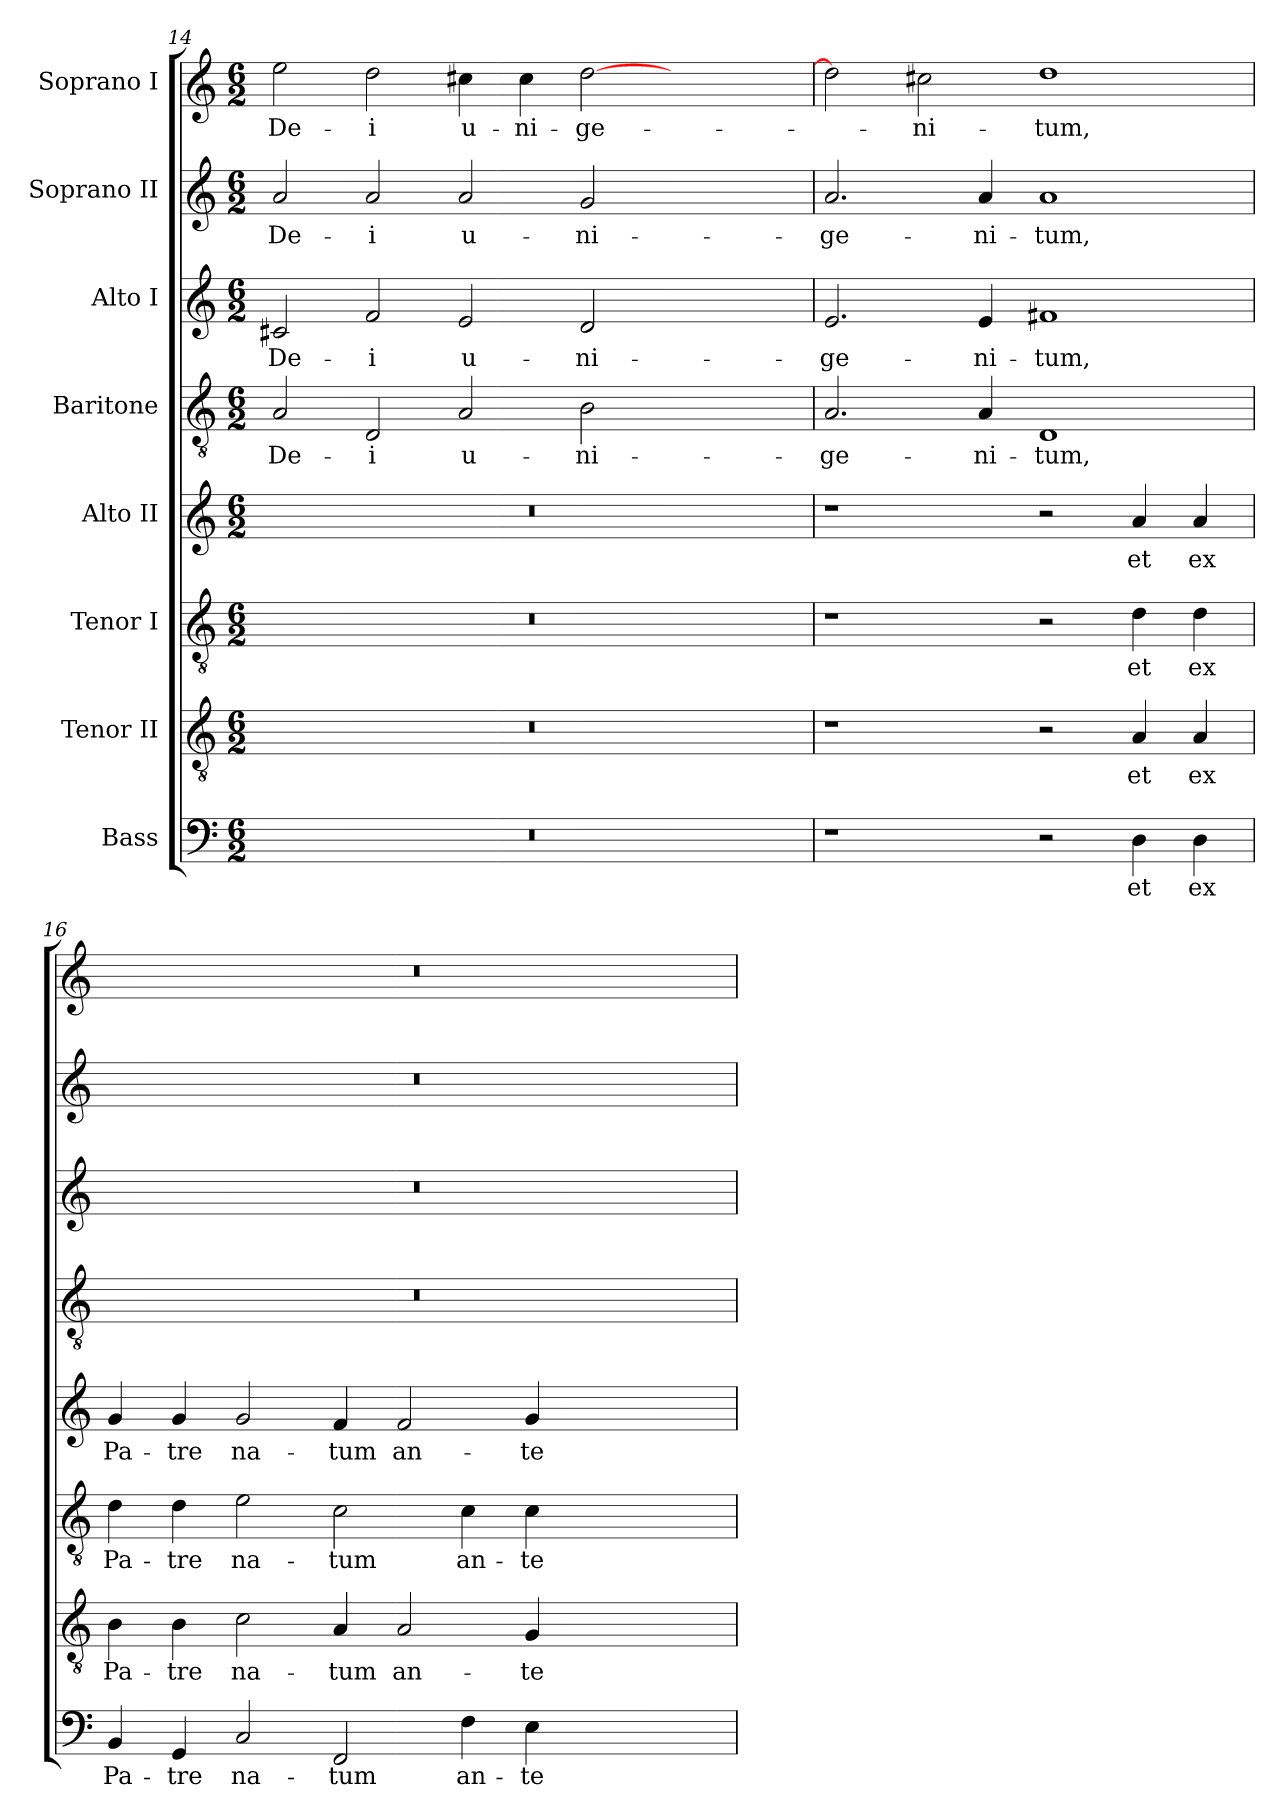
**kern	**text	**kern	**text	**kern	**text	**kern	**text	**kern	**text	**kern	**text	**kern	**text	**kern	**text
*part8	*part8	*part7	*part7	*part6	*part6	*part5	*part5	*part4	*part4	*part3	*part3	*part2	*part2	*part1	*part1
*staff8	*staff8	*staff7	*staff7	*staff6	*staff6	*staff5	*staff5	*staff4	*staff4	*staff3	*staff3	*staff2	*staff2	*staff1	*staff1
*I"Bass	*	*I"Tenor II	*	*I"Tenor I	*	*I"Alto II	*	*I"Baritone	*	*I"Alto I	*	*I"Soprano II	*	*I"Soprano I	*
*clefF4	*	*clefGv2	*	*clefGv2	*	*clefG2	*	*clefGv2	*	*clefG2	*	*clefG2	*	*clefG2	*
*ITrd7c12	*	*ITrd7c12	*	*ITrd7c12	*	*	*	*ITrd7c12	*	*	*	*	*	*	*
*k[]	*	*k[]	*	*k[]	*	*k[]	*	*k[]	*	*k[]	*	*k[]	*	*k[]	*
*C:	*	*C:	*	*C:	*	*C:	*	*C:	*	*C:	*	*C:	*	*C:	*
*M6/2	*	*M6/2	*	*M6/2	*	*M6/2	*	*M6/2	*	*M6/2	*	*M6/2	*	*M6/2	*
=14	=14	=14	=14	=14	=14	=14	=14	=14	=14	=14	=14	=14	=14	=14	=14
!LO:N:vis=1	!	!LO:N:vis=1	!	!LO:N:vis=1	!	!LO:N:vis=1	!	!	!	!	!	!	!	!	!
!	!	!	!	!	!	!	!	!	!LO:LY:b:color=#000000	!	!	!	!	!	!
!	!	!	!	!	!	!	!	!	!	!	!LO:LY:b:color=#000000	!	!	!	!
!	!	!	!	!	!	!	!	!	!	!	!	!	!LO:LY:b:color=#000000	!	!
!	!	!	!	!	!	!	!	!	!	!	!	!	!	!	!LO:LY:b:color=#000000
0.r	.	0.r	.	0.r	.	0.r	.	2AAi/	De-	2c#Xi/	De-	2ai/	De-	2eei\	De-
!	!	!	!	!	!	!	!	!	!LO:LY:b:color=#000000	!	!	!	!	!	!
!	!	!	!	!	!	!	!	!	!	!	!LO:LY:b:color=#000000	!	!	!	!
!	!	!	!	!	!	!	!	!	!	!	!	!	!LO:LY:b:color=#000000	!	!
!	!	!	!	!	!	!	!	!	!	!	!	!	!	!	!LO:LY:b:color=#000000
.	.	.	.	.	.	.	.	2DDi/	-i	2fi/	-i	2ai/	-i	2ddi\	-i
!	!	!	!	!	!	!	!	!	!LO:LY:b:color=#000000	!	!	!	!	!	!
!	!	!	!	!	!	!	!	!	!	!	!LO:LY:b:color=#000000	!	!	!	!
!	!	!	!	!	!	!	!	!	!	!	!	!	!LO:LY:b:color=#000000	!	!
!	!	!	!	!	!	!	!	!	!	!	!	!	!	!	!LO:LY:b:color=#000000
.	.	.	.	.	.	.	.	2AAi/	u-	2ei/	u-	2ai/	u-	4cc#Xi\	u-
!	!	!	!	!	!	!	!	!	!	!	!	!	!	!	!LO:LY:b:color=#000000
.	.	.	.	.	.	.	.	.	.	.	.	.	.	4cc#i\	-ni-
!	!	!	!	!	!	!	!	!	!LO:LY:b:color=#000000	!	!	!	!	!	!
!	!	!	!	!	!	!	!	!	!	!	!LO:LY:b:color=#000000	!	!	!	!
!	!	!	!	!	!	!	!	!	!	!	!	!	!LO:LY:b:color=#000000	!	!
!	!	!	!	!	!	!	!	!	!	!	!	!	!	!	!LO:LY:b:color=#000000
.	.	.	.	.	.	.	.	2BBi\	-ni-	2di/	-ni-	2gi/	-ni-	[>2ddi\	-ge-
.	.	.	.	.	.	.	.	1ryy	.	1ryy	.	1ryy	.	1ryy	.
=15	=15	=15	=15	=15	=15	=15	=15	=15	=15	=15	=15	=15	=15	=15	=15
!	!	!	!	!	!	!	!	!	!LO:LY:b:color=#000000	!	!	!	!	!	!
!	!	!	!	!	!	!	!	!	!	!	!LO:LY:b:color=#000000	!	!	!	!
!	!	!	!	!	!	!	!	!	!	!	!	!	!LO:LY:b:color=#000000	!	!
1r	.	1r	.	1r	.	1r	.	2.AAi/	-ge-	2.ei/	-ge-	2.ai/	-ge-	2ddi\]	.
!	!	!	!	!	!	!	!	!	!	!	!	!	!	!	!LO:LY:b:color=#000000
.	.	.	.	.	.	.	.	.	.	.	.	.	.	2cc#Xi\	-ni-
!	!	!	!	!	!	!	!	!	!LO:LY:b:color=#000000	!	!	!	!	!	!
!	!	!	!	!	!	!	!	!	!	!	!LO:LY:b:color=#000000	!	!	!	!
!	!	!	!	!	!	!	!	!	!	!	!	!	!LO:LY:b:color=#000000	!	!
.	.	.	.	.	.	.	.	4AAi/	-ni-	4ei/	-ni-	4ai/	-ni-	.	.
!	!	!	!	!	!	!	!	!	!LO:LY:b:color=#000000	!	!	!	!	!	!
!	!	!	!	!	!	!	!	!	!	!	!LO:LY:b:color=#000000	!	!	!	!
!	!	!	!	!	!	!	!	!	!	!	!	!	!LO:LY:b:color=#000000	!	!
!	!	!	!	!	!	!	!	!	!	!	!	!	!	!	!LO:LY:b:color=#000000
2r	.	2r	.	2r	.	2r	.	1DDi	-tum,	1f#Xi	-tum,	1ai	-tum,	1ddi	-tum,
!	!LO:LY:b:color=#000000	!	!	!	!	!	!	!	!	!	!	!	!	!	!
!	!	!	!LO:LY:b:color=#000000	!	!	!	!	!	!	!	!	!	!	!	!
!	!	!	!	!	!LO:LY:b:color=#000000	!	!	!	!	!	!	!	!	!	!
!	!	!	!	!	!	!	!LO:LY:b:color=#000000	!	!	!	!	!	!	!	!
4DDi\	et	4AAi/	et	4Di\	et	4ai/	et	.	.	.	.	.	.	.	.
!	!LO:LY:b:color=#000000	!	!	!	!	!	!	!	!	!	!	!	!	!	!
!	!	!	!LO:LY:b:color=#000000	!	!	!	!	!	!	!	!	!	!	!	!
!	!	!	!	!	!LO:LY:b:color=#000000	!	!	!	!	!	!	!	!	!	!
!	!	!	!	!	!	!	!LO:LY:b:color=#000000	!	!	!	!	!	!	!	!
4DDi\	ex	4AAi/	ex	4Di\	ex	4ai/	ex	.	.	.	.	.	.	.	.
=16	=16	=16	=16	=16	=16	=16	=16	=16	=16	=16	=16	=16	=16	=16	=16
!	!LO:LY:b:color=#000000	!	!	!	!	!	!	!	!	!	!	!	!	!	!
!	!	!	!LO:LY:b:color=#000000	!	!	!	!	!	!	!	!	!	!	!	!
!	!	!	!	!	!LO:LY:b:color=#000000	!	!	!	!	!	!	!	!	!	!
!	!	!	!	!	!	!	!LO:LY:b:color=#000000	!LO:N:vis=1	!	!LO:N:vis=1	!	!LO:N:vis=1	!	!LO:N:vis=1	!
4BBBi/	Pa-	4BBi\	Pa-	4Di\	Pa-	4gi/	Pa-	0.r	.	0.r	.	0.r	.	0.r	.
!	!LO:LY:b:color=#000000	!	!	!	!	!	!	!	!	!	!	!	!	!	!
!	!	!	!LO:LY:b:color=#000000	!	!	!	!	!	!	!	!	!	!	!	!
!	!	!	!	!	!LO:LY:b:color=#000000	!	!	!	!	!	!	!	!	!	!
!	!	!	!	!	!	!	!LO:LY:b:color=#000000	!	!	!	!	!	!	!	!
4GGGi/	-tre	4BBi\	-tre	4Di\	-tre	4gi/	-tre	.	.	.	.	.	.	.	.
!	!LO:LY:b:color=#000000	!	!	!	!	!	!	!	!	!	!	!	!	!	!
!	!	!	!LO:LY:b:color=#000000	!	!	!	!	!	!	!	!	!	!	!	!
!	!	!	!	!	!LO:LY:b:color=#000000	!	!	!	!	!	!	!	!	!	!
!	!	!	!	!	!	!	!LO:LY:b:color=#000000	!	!	!	!	!	!	!	!
2CCi/	na-	2Ci\	na-	2Ei\	na-	2gi/	na-	.	.	.	.	.	.	.	.
!	!LO:LY:b:color=#000000	!	!	!	!	!	!	!	!	!	!	!	!	!	!
!	!	!	!LO:LY:b:color=#000000	!	!	!	!	!	!	!	!	!	!	!	!
!	!	!	!	!	!LO:LY:b:color=#000000	!	!	!	!	!	!	!	!	!	!
!	!	!	!	!	!	!	!LO:LY:b:color=#000000	!	!	!	!	!	!	!	!
2FFFi/	-tum	4AAi/	-tum	2Ci\	-tum	4fi/	-tum	.	.	.	.	.	.	.	.
!	!	!	!LO:LY:b:color=#000000	!	!	!	!	!	!	!	!	!	!	!	!
!	!	!	!	!	!	!	!LO:LY:b:color=#000000	!	!	!	!	!	!	!	!
.	.	2AAi/	an-	.	.	2fi/	an-	.	.	.	.	.	.	.	.
!	!LO:LY:b:color=#000000	!	!	!	!	!	!	!	!	!	!	!	!	!	!
!	!	!	!	!	!LO:LY:b:color=#000000	!	!	!	!	!	!	!	!	!	!
4FFi\	an-	.	.	4Ci\	an-	.	.	.	.	.	.	.	.	.	.
!	!LO:LY:b:color=#000000	!	!	!	!	!	!	!	!	!	!	!	!	!	!
!	!	!	!LO:LY:b:color=#000000	!	!	!	!	!	!	!	!	!	!	!	!
!	!	!	!	!	!LO:LY:b:color=#000000	!	!	!	!	!	!	!	!	!	!
!	!	!	!	!	!	!	!LO:LY:b:color=#000000	!	!	!	!	!	!	!	!
4EEi\	-te	4GGi/	-te	4Ci\	-te	4gi/	-te	.	.	.	.	.	.	.	.
1ryy	.	1ryy	.	1ryy	.	1ryy	.	.	.	.	.	.	.	.	.
=	=	=	=	=	=	=	=	=	=	=	=	=	=	=	=
*-	*-	*-	*-	*-	*-	*-	*-	*-	*-	*-	*-	*-	*-	*-	*-
